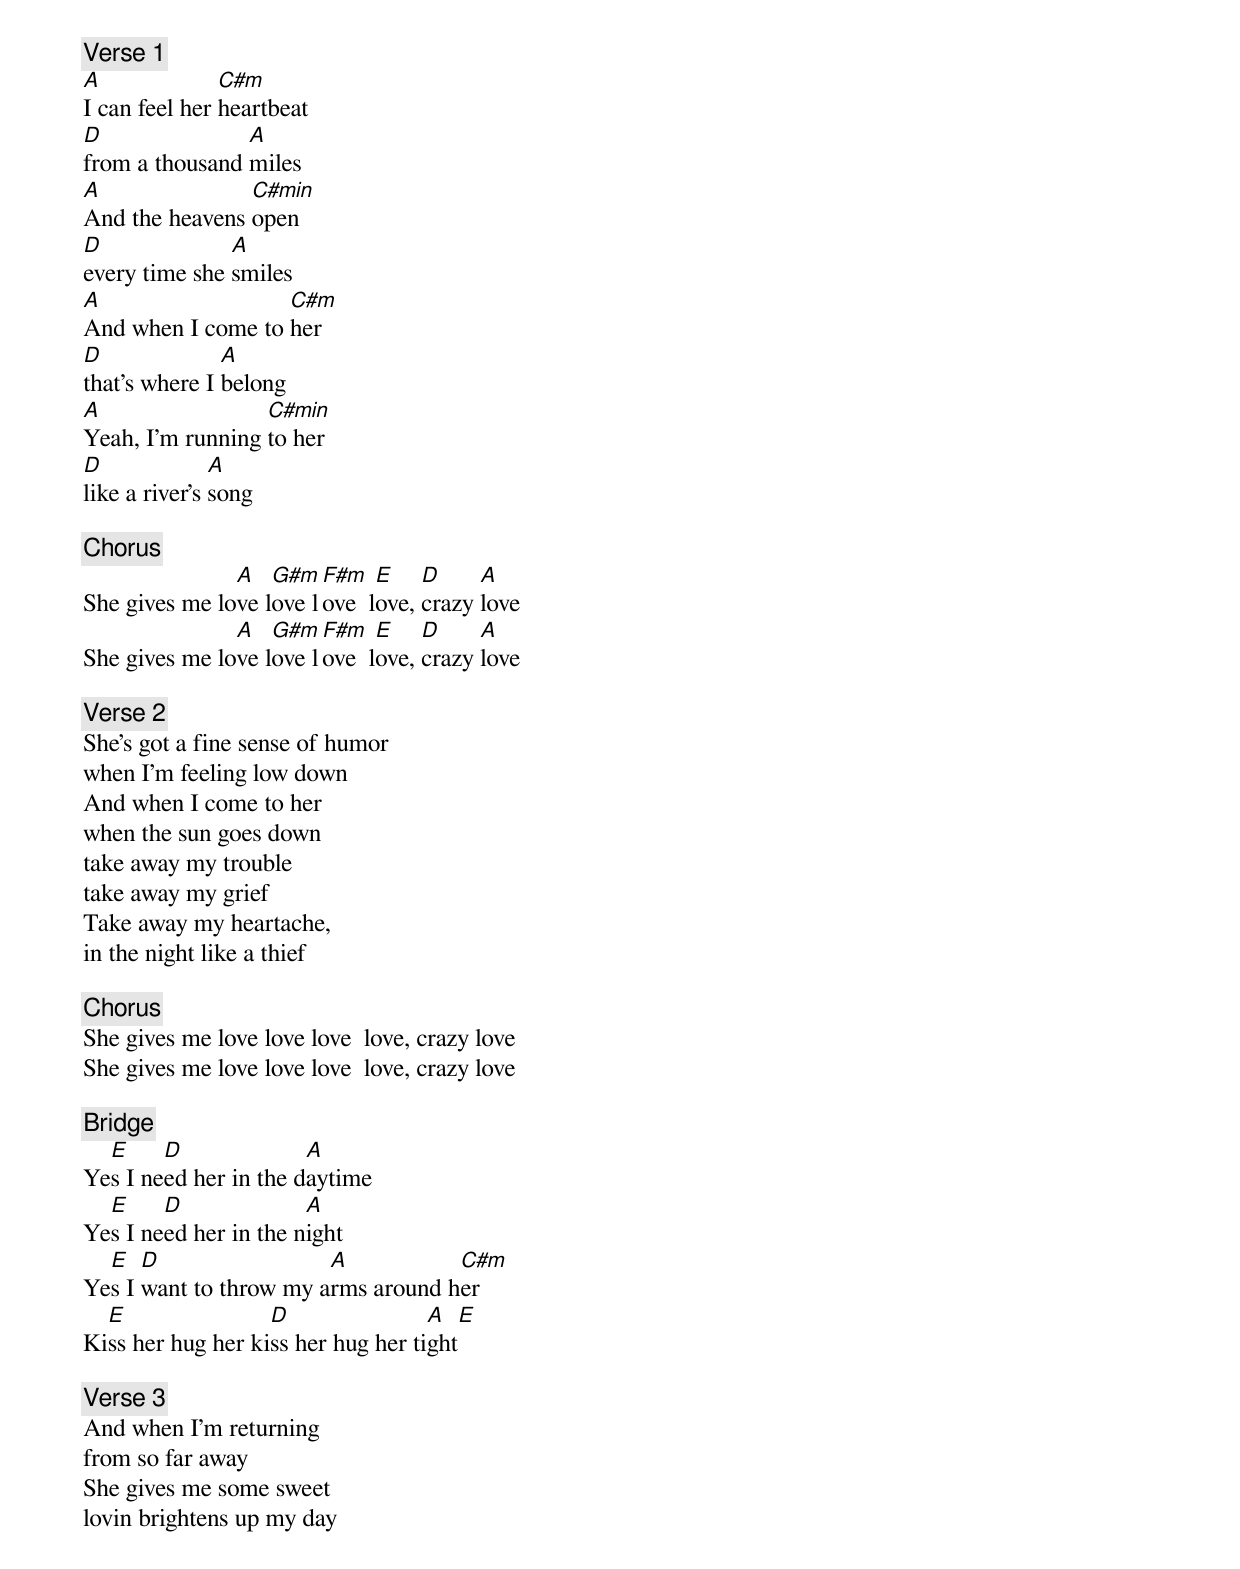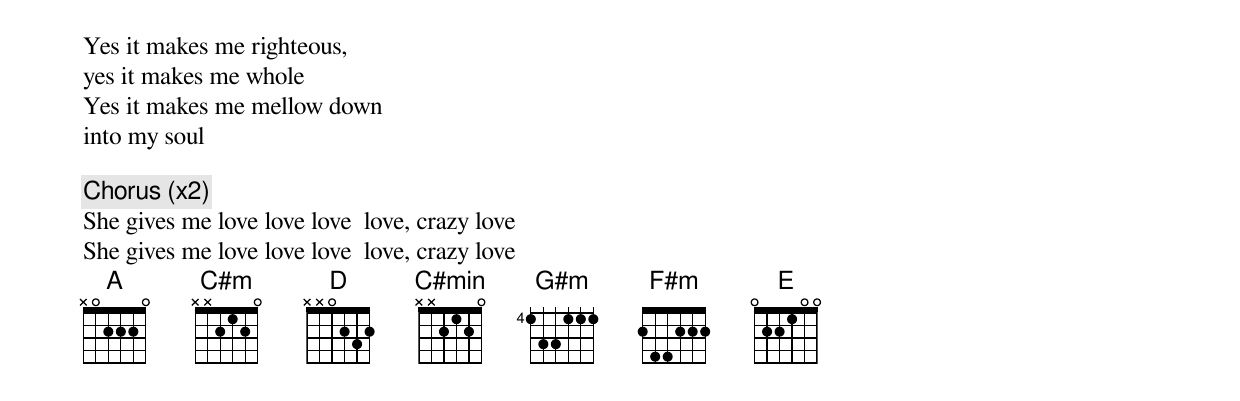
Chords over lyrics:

[Verse 1]
A              C#m
I can feel her heartbeat
D               A
from a thousand miles
A               C#min
And the heavens open
D              A
every time she smiles
A                  C#m
And when I come to her
D              A
that's where I belong
A                 C#min
Yeah, I'm running to her
D              A
like a river's song

[Chorus]
               A   G#m  F#m   E    D     A
She gives me love love love  love, crazy love
               A   G#m  F#m   E    D     A
She gives me love love love  love, crazy love

[Verse 2]
She's got a fine sense of humor
when I'm feeling low down
And when I come to her
when the sun goes down
take away my trouble
take away my grief
Take away my heartache,
in the night like a thief

[Chorus]
She gives me love love love  love, crazy love
She gives me love love love  love, crazy love

[Bridge]
  E     D              A
Yes I need her in the daytime
  E     D              A
Yes I need her in the night
  E   D                 A           C#m
Yes I want to throw my arms around her
  E                D                A    E
Kiss her hug her kiss her hug her tight

[Verse 3]
And when I'm returning
from so far away
She gives me some sweet
lovin brightens up my day
Yes it makes me righteous,
yes it makes me whole
Yes it makes me mellow down
into my soul

[Chorus] (x2)
She gives me love love love  love, crazy love
She gives me love love love  love, crazy love
